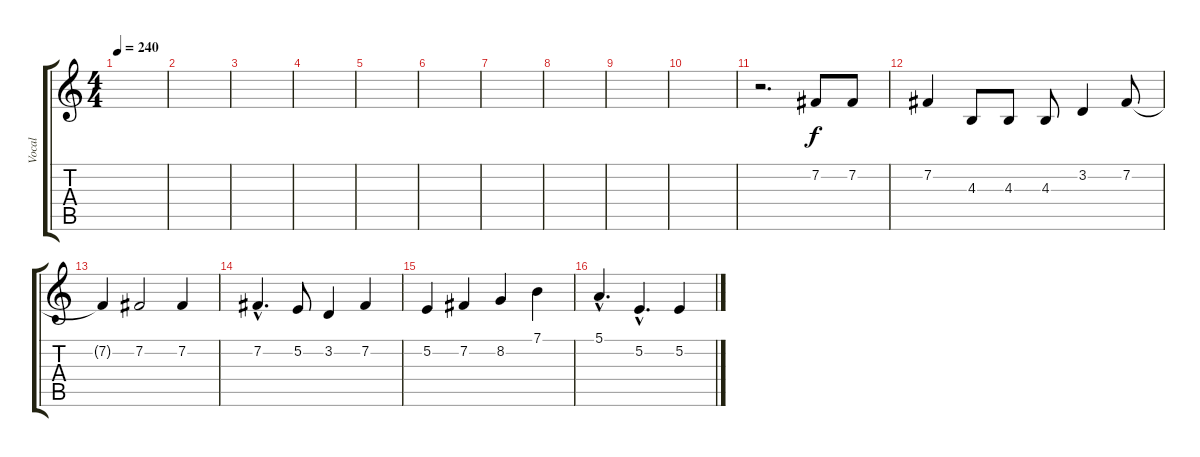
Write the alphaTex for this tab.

\track ("Vocal" "Vocal") {instrument lead6voice}
\staff {score tabs}
\tuning (E4 B3 G3 D3 A2 E2) {hide}
\ts (4 4)
\tempo 240
\clef g2
\ks c
|
|
|
|
|
|
|
|
|
|
r.2{d} 7.2.8 7.2.8 |
7.2.4 4.3.8 4.3.8 4.3.8 3.2.4 7.2.8 |
7.2{t}.4 7.2.2 7.2.4 |
7.2{hac}.4{d} 5.2.8 3.2.4 7.2.4 |
5.2.4 7.2.4 8.2.4 7.1.4 |
5.1{hac}.4{d} 5.2{hac}.4{d} 5.2.4
